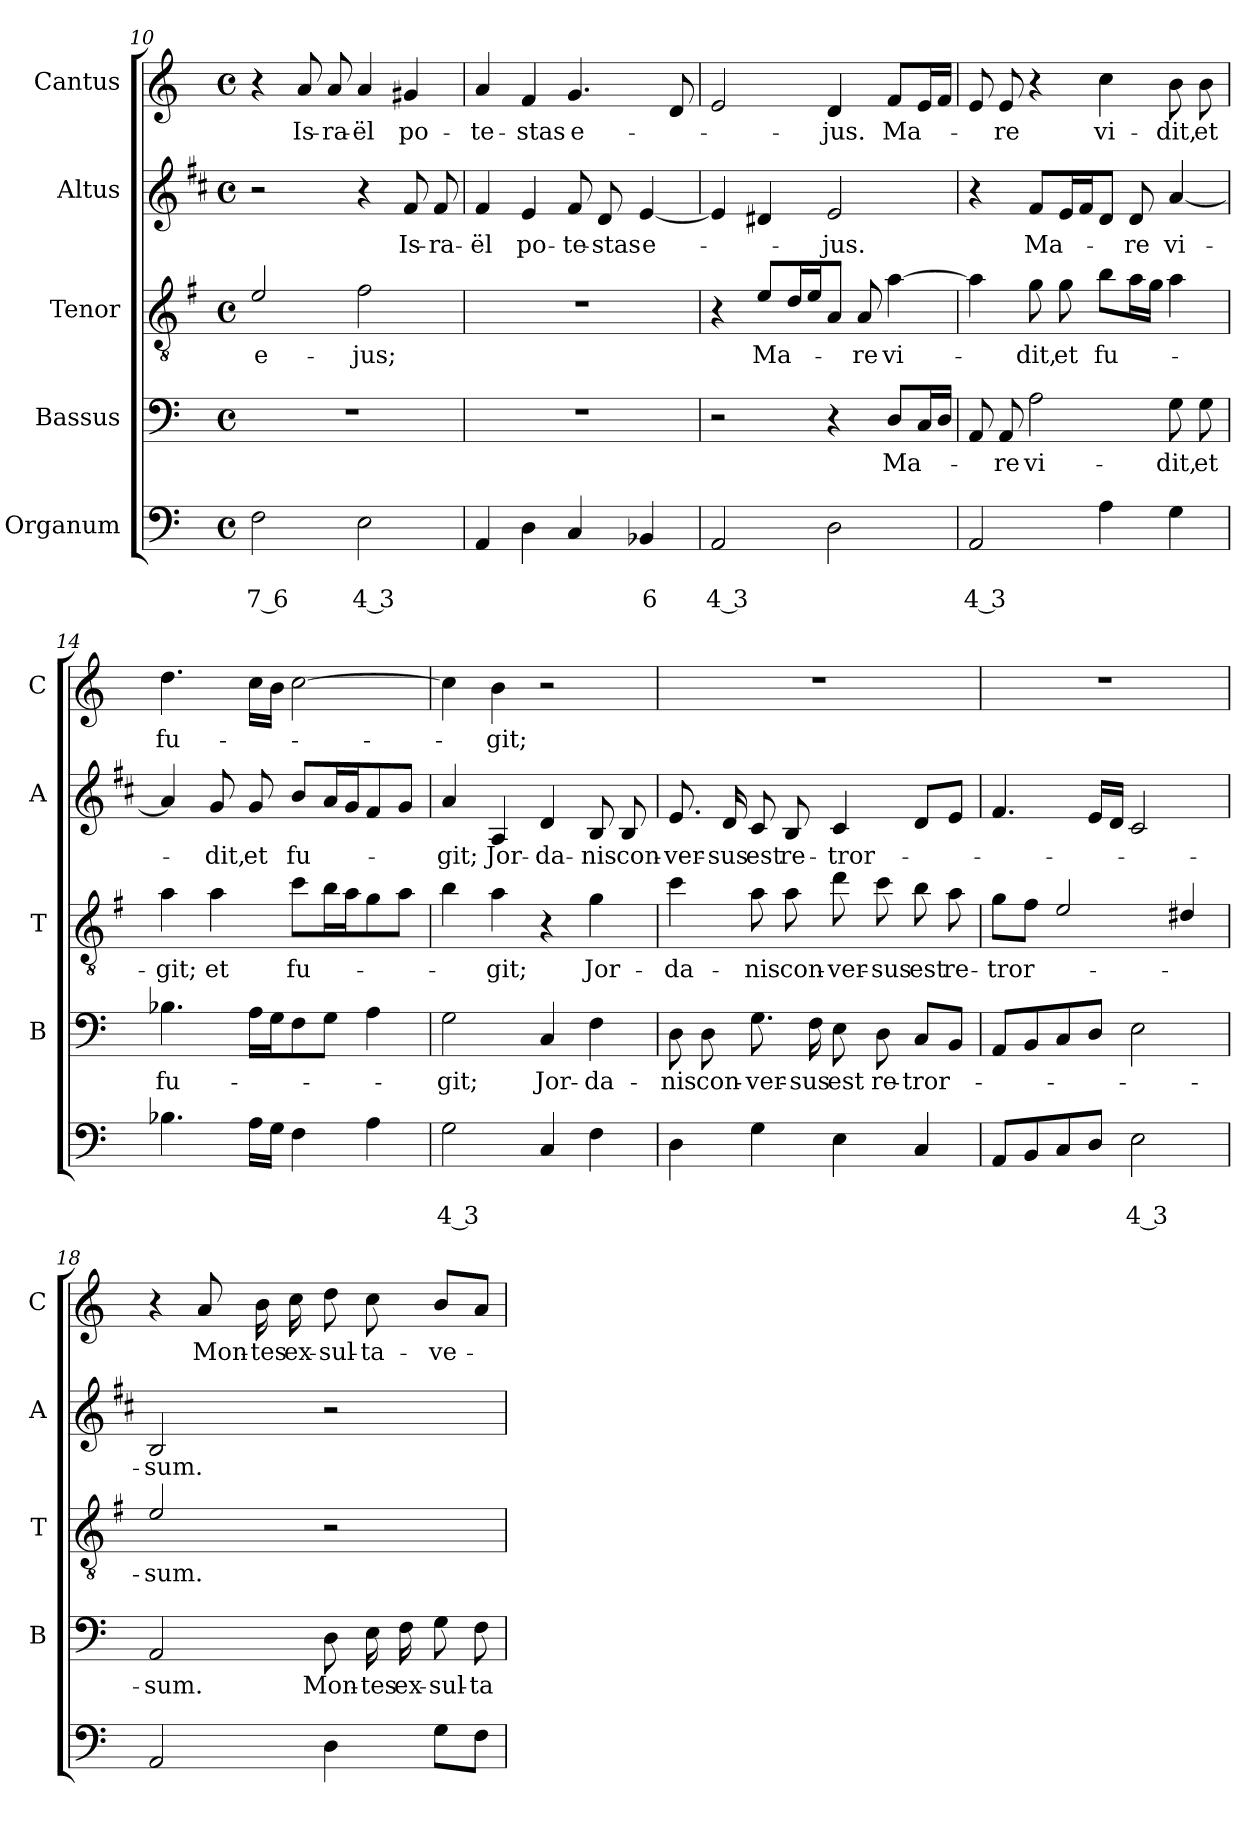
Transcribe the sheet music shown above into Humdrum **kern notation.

**kern	**text	**text	**kern	**text	**kern	**text	**kern	**text	**kern	**text
*part5	*part5	*part5	*part4	*part4	*part3	*part3	*part2	*part2	*part1	*part1
*staff5	*staff5	*staff5	*staff4	*staff4	*staff3	*staff3	*staff2	*staff2	*staff1	*staff1
*I"Organum	*	*	*I"Bassus	*	*I"Tenor	*	*I"Altus	*	*I"Cantus	*
*	*	*	*I'B	*	*I'T	*	*I'A	*	*I'C	*
*clefF4	*	*	*clefF4	*	*clefGv2	*	*clefG2	*	*clefG2	*
*	*	*	*	*	*ITrd4c7	*	*ITrd1c2	*	*	*
*k[]	*	*	*k[]	*	*k[]	*	*k[]	*	*k[]	*
*C:	*	*	*C:	*	*C:	*	*C:	*	*C:	*
*M4/4	*	*	*M4/4	*	*M4/4	*	*M4/4	*	*M4/4	*
*met(c)	*	*	*met(c)	*	*met(c)	*	*met(c)	*	*met(c)	*
=10	=10	=10	=10	=10	=10	=10	=10	=10	=10	=10
!	!	!LO:LY:b	!	!	!	!LO:LY:b	!	!	!	!
2F\	.	7 6	1r	.	2A/	e-	2r	.	4r	.
!	!	!	!	!	!	!	!	!	!	!LO:LY:b
.	.	.	.	.	.	.	.	.	8a/	Is-
!	!	!	!	!	!	!	!	!	!	!LO:LY:b
.	.	.	.	.	.	.	.	.	8a/	-ra-
!	!	!LO:LY:b	!	!	!	!LO:LY:b	!	!	!	!LO:LY:b
2E\	.	4 3	.	.	2B\	-jus;	4r	.	4a/	-ël
!	!	!	!	!	!	!	!	!LO:LY:b	!	!LO:LY:b
.	.	.	.	.	.	.	8e/	Is-	4g#X/	po-
!	!	!	!	!	!	!	!	!LO:LY:b	!	!
.	.	.	.	.	.	.	8e/	-ra-	.	.
=11	=11	=11	=11	=11	=11	=11	=11	=11	=11	=11
!	!	!	!	!	!	!	!	!LO:LY:b	!	!LO:LY:b
4AA/	.	.	1r	.	1r	.	4e/	-ël	4a/	-te-
!	!	!	!	!	!	!	!	!LO:LY:b	!	!LO:LY:b
4D\	.	.	.	.	.	.	4d/	po-	4f/	-stas
!	!	!	!	!	!	!	!	!LO:LY:b	!	!LO:LY:b
4C/	.	.	.	.	.	.	8e/	-te-	4.g/	e-
!	!	!	!	!	!	!	!	!LO:LY:b	!	!
.	.	.	.	.	.	.	8c/	-stas	.	.
!	!	!LO:LY:b	!	!	!	!	!	!LO:LY:b	!	!
4BB-X/	.	6	.	.	.	.	[4d/	e-	.	.
.	.	.	.	.	.	.	.	.	8d/	.
=12	=12	=12	=12	=12	=12	=12	=12	=12	=12	=12
!	!	!LO:LY:b	!	!	!	!	!	!	!	!
2AA/	.	4 3	2r	.	4r	.	4d/]	.	2e/	.
!	!	!	!	!	!	!LO:LY:b	!	!	!	!
.	.	.	.	.	8A/L	Ma-	4c#X/	.	.	.
.	.	.	.	.	16G/L	.	.	.	.	.
.	.	.	.	.	16A/J	.	.	.	.	.
!	!	!	!	!	!	!	!	!LO:LY:b	!	!LO:LY:b
2D\	.	.	4r	.	8D/J	.	2d/	-jus.	4d/	-jus.
!	!	!	!	!	!	!LO:LY:b	!	!	!	!
.	.	.	.	.	8D/	-re	.	.	.	.
!	!	!	!	!LO:LY:b	!	!LO:LY:b	!	!	!	!LO:LY:b
.	.	.	8D/L	Ma-	[4d\	vi-	.	.	8f/L	Ma-
.	.	.	16C/L	.	.	.	.	.	16e/L	.
.	.	.	16D/JJ	.	.	.	.	.	16f/JJ	.
=13	=13	=13	=13	=13	=13	=13	=13	=13	=13	=13
!	!	!LO:LY:b	!	!	!	!	!	!	!	!
2AA/	.	4 3	8AA/	.	4d\]	.	4r	.	8e/	.
!	!	!	!	!LO:LY:b	!	!	!	!	!	!LO:LY:b
.	.	.	8AA/	-re	.	.	.	.	8e/	-re
!	!	!	!	!LO:LY:b	!	!LO:LY:b	!	!LO:LY:b	!	!
.	.	.	2A\	vi-	8c\	-dit,	8e/L	Ma-	4r	.
!	!	!	!	!	!	!LO:LY:b	!	!	!	!
.	.	.	.	.	8c\	et	16d/L	.	.	.
.	.	.	.	.	.	.	16e/J	.	.	.
!	!	!	!	!	!	!LO:LY:b	!	!	!	!LO:LY:b
4A\	.	.	.	.	8e\L	fu-	8c/J	.	4cc\	vi-
!	!	!	!	!	!	!	!	!LO:LY:b	!	!
.	.	.	.	.	16d\L	.	8c/	-re	.	.
.	.	.	.	.	16c\JJ	.	.	.	.	.
!	!	!	!	!LO:LY:b	!	!	!	!LO:LY:b	!	!LO:LY:b
4G\	.	.	8G\	-dit,	4d\	.	[4g/	vi-	8b\	-dit,
!	!	!	!	!LO:LY:b	!	!	!	!	!	!LO:LY:b
.	.	.	8G\	et	.	.	.	.	8b\	et
!!LO:PB:g=z
=14	=14	=14	=14	=14	=14	=14	=14	=14	=14	=14
!	!	!	!	!LO:LY:b	!	!LO:LY:b	!	!	!	!LO:LY:b
4.B-X\	.	.	4.B-X\	fu-	4d\	-git;	4g/]	.	4.dd\	fu-
!	!	!	!	!	!	!LO:LY:b	!	!LO:LY:b	!	!
.	.	.	.	.	4d\	et	8f/	-dit,	.	.
!	!	!	!	!	!	!	!	!LO:LY:b	!	!
16A\LL	.	.	16A\LL	.	.	.	8f/	et	16cc\LL	.
16G\JJ	.	.	16G\J	.	.	.	.	.	16b\JJ	.
!	!	!	!	!	!	!LO:LY:b	!	!LO:LY:b	!	!
4F\	.	.	8F\	.	8f\L	fu-	8a/L	fu-	[2cc\	.
.	.	.	8G\J	.	16e\L	.	16g/L	.	.	.
.	.	.	.	.	16d\J	.	16f/J	.	.	.
4A\	.	.	4A\	.	8c\	.	8e/	.	.	.
.	.	.	.	.	8d\J	.	8f/J	.	.	.
=15	=15	=15	=15	=15	=15	=15	=15	=15	=15	=15
!	!	!LO:LY:b	!	!LO:LY:b	!	!	!	!LO:LY:b	!	!
2G\	.	4 3	2G\	-git;	4e\	.	4g/	-git;	4cc\]	.
!	!	!	!	!	!	!LO:LY:b	!	!LO:LY:b	!	!LO:LY:b
.	.	.	.	.	4d\	-git;	4G/	Jor-	4b\	-git;
!	!	!	!	!LO:LY:b	!	!	!	!LO:LY:b	!	!
4C/	.	.	4C/	Jor-	4r	.	4c/	-da-	2r	.
!	!	!	!	!LO:LY:b	!	!LO:LY:b	!	!LO:LY:b	!	!
4F\	.	.	4F\	-da-	4c\	Jor-	8A/	-nis	.	.
!	!	!	!	!	!	!	!	!LO:LY:b	!	!
.	.	.	.	.	.	.	8A/	con-	.	.
=16	=16	=16	=16	=16	=16	=16	=16	=16	=16	=16
!	!	!	!	!LO:LY:b	!	!LO:LY:b	!	!LO:LY:b	!	!
4D\	.	.	8D\	-nis	4f\	-da-	8.d/	-ver-	1r	.
!	!	!	!	!LO:LY:b	!	!	!	!	!	!
.	.	.	8D\	con-	.	.	.	.	.	.
!	!	!	!	!	!	!	!	!LO:LY:b	!	!
.	.	.	.	.	.	.	16c/	-sus	.	.
!	!	!	!	!LO:LY:b	!	!LO:LY:b	!	!LO:LY:b	!	!
4G\	.	.	8.G\	-ver-	8d\	-nis	8B/	est	.	.
!	!	!	!	!	!	!LO:LY:b	!	!LO:LY:b	!	!
.	.	.	.	.	8d\	con-	8A/	re-	.	.
!	!	!	!	!LO:LY:b	!	!	!	!	!	!
.	.	.	16F\	-sus	.	.	.	.	.	.
!	!	!	!	!LO:LY:b	!	!LO:LY:b	!	!LO:LY:b	!	!
4E\	.	.	8E\	est	8g\	-ver-	4B/	-tror-	.	.
!	!	!	!	!LO:LY:b	!	!LO:LY:b	!	!	!	!
.	.	.	8D\	re-	8f\	-sus	.	.	.	.
!	!	!	!	!LO:LY:b	!	!LO:LY:b	!	!	!	!
4C/	.	.	8C/L	-tror-	8e\	est	8c/L	.	.	.
!	!	!	!	!	!	!LO:LY:b	!	!	!	!
.	.	.	8BB/J	.	8d\	re-	8d/J	.	.	.
=17	=17	=17	=17	=17	=17	=17	=17	=17	=17	=17
!	!	!	!	!	!	!LO:LY:b	!	!	!	!
8AA/L	.	.	8AA/L	.	8c\L	-tror-	4.e/	.	1r	.
8BB/	.	.	8BB/	.	8B\J	.	.	.	.	.
8C/	.	.	8C/	.	2A/	.	.	.	.	.
8D/J	.	.	8D/J	.	.	.	16d/LL	.	.	.
.	.	.	.	.	.	.	16c/JJ	.	.	.
!	!	!LO:LY:b	!	!	!	!	!	!	!	!
2E\	.	4 3	2E\	.	.	.	2B/	.	.	.
.	.	.	.	.	4G#X/	.	.	.	.	.
!!LO:LB:g=z
=18	=18	=18	=18	=18	=18	=18	=18	=18	=18	=18
!	!	!	!	!LO:LY:b	!	!LO:LY:b	!	!LO:LY:b	!	!
2AA/	.	.	2AA/	-sum.	2A/	-sum.	2A/	-sum.	4r	.
!	!	!	!	!	!	!	!	!	!	!LO:LY:b
.	.	.	.	.	.	.	.	.	8a/	Mon-
!	!	!	!	!	!	!	!	!	!	!LO:LY:b
.	.	.	.	.	.	.	.	.	16b\	-tes
!	!	!	!	!	!	!	!	!	!	!LO:LY:b
.	.	.	.	.	.	.	.	.	16cc\	ex-
!	!	!	!	!LO:LY:b	!	!	!	!	!	!LO:LY:b
4D\	.	.	8D\	Mon-	2r	.	2r	.	8dd\	-sul-
!	!	!	!	!LO:LY:b	!	!	!	!	!	!LO:LY:b
.	.	.	16E\	-tes	.	.	.	.	8cc\	-ta-
!	!	!	!	!LO:LY:b	!	!	!	!	!	!
.	.	.	16F\	ex-	.	.	.	.	.	.
!	!	!	!	!LO:LY:b	!	!	!	!	!	!LO:LY:b
8G\L	.	.	8G\	-sul-	.	.	.	.	8b/L	-ve-
!	!	!	!	!LO:LY:b	!	!	!	!	!	!
8F\J	.	.	8F\	-ta-	.	.	.	.	8a/J	.
=	=	=	=	=	=	=	=	=	=	=
*-	*-	*-	*-	*-	*-	*-	*-	*-	*-	*-
